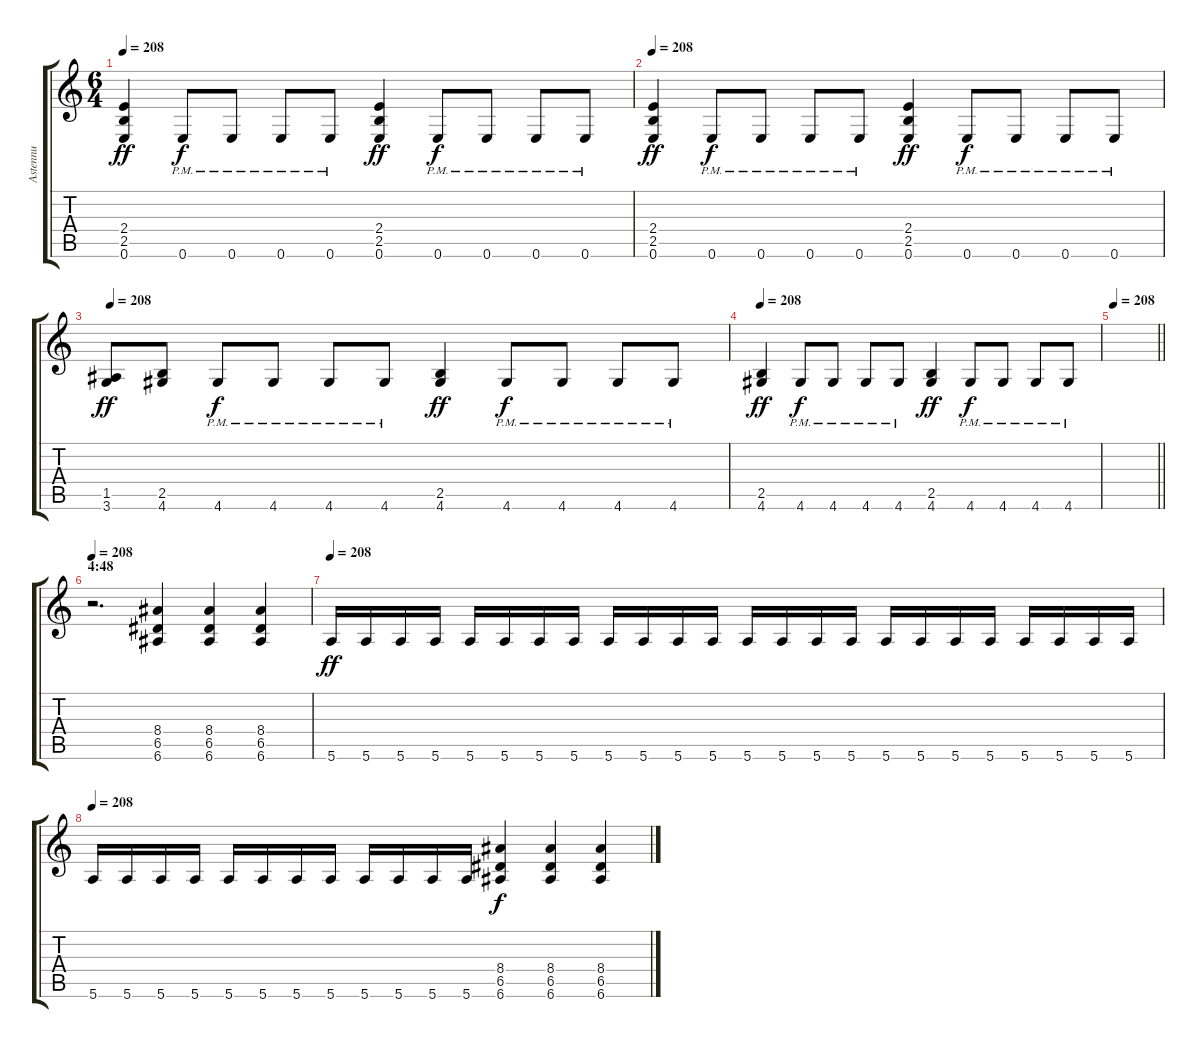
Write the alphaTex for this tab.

\track ("Astennu" "Astennu") {instrument distortionguitar}
\staff {score tabs}
\tuning (E4 B3 G3 D3 A2 E2) {hide}
\ts (6 4)
\tempo 208
\clef g2
\ks c
(2.4 2.5 0.6).4{dy ff} 0.6{pm}.8{dy f} 0.6{pm}.8 0.6{pm}.8 0.6{pm}.8 (2.4 2.5 0.6).4{dy ff} 0.6{pm}.8{dy f} 0.6{pm}.8 0.6{pm}.8 0.6{pm}.8 |
\tempo 208
(2.4 2.5 0.6).4{dy ff} 0.6{pm}.8{dy f} 0.6{pm}.8 0.6{pm}.8 0.6{pm}.8 (2.4 2.5 0.6).4{dy ff} 0.6{pm}.8{dy f} 0.6{pm}.8 0.6{pm}.8 0.6{pm}.8 |
\tempo 208
(1.5 3.6).8{dy ff} (2.5 4.6).8 4.6{pm}.8{dy f} 4.6{pm}.8 4.6{pm}.8 4.6{pm}.8 (2.5 4.6).4{dy ff} 4.6{pm}.8{dy f} 4.6{pm}.8 4.6{pm}.8 4.6{pm}.8 |
\tempo 208
(2.5 4.6).4{dy ff} 4.6{pm}.8{dy f} 4.6{pm}.8 4.6{pm}.8 4.6{pm}.8 (2.5 4.6).4{dy ff} 4.6{pm}.8{dy f} 4.6{pm}.8 4.6{pm}.8 4.6{pm}.8 |
\tempo 210
\tempo 208
\barLineRight lightlight
|
\section ("" "4:48")
\tempo 208
r.2{d} (8.4 6.5 6.6).4 (8.4 6.5 6.6).4 (8.4 6.5 6.6).4 |
\tempo 208
5.6.16{dy ff} 5.6.16 5.6.16 5.6.16 5.6.16 5.6.16 5.6.16 5.6.16 5.6.16 5.6.16 5.6.16 5.6.16 5.6.16 5.6.16 5.6.16 5.6.16 5.6.16 5.6.16 5.6.16 5.6.16 5.6.16 5.6.16 5.6.16 5.6.16 |
\tempo 208
5.6.16 5.6.16 5.6.16 5.6.16 5.6.16 5.6.16 5.6.16 5.6.16 5.6.16 5.6.16 5.6.16 5.6.16 (8.4 6.5 6.6).4{dy f} (8.4 6.5 6.6).4 (8.4 6.5 6.6).4
